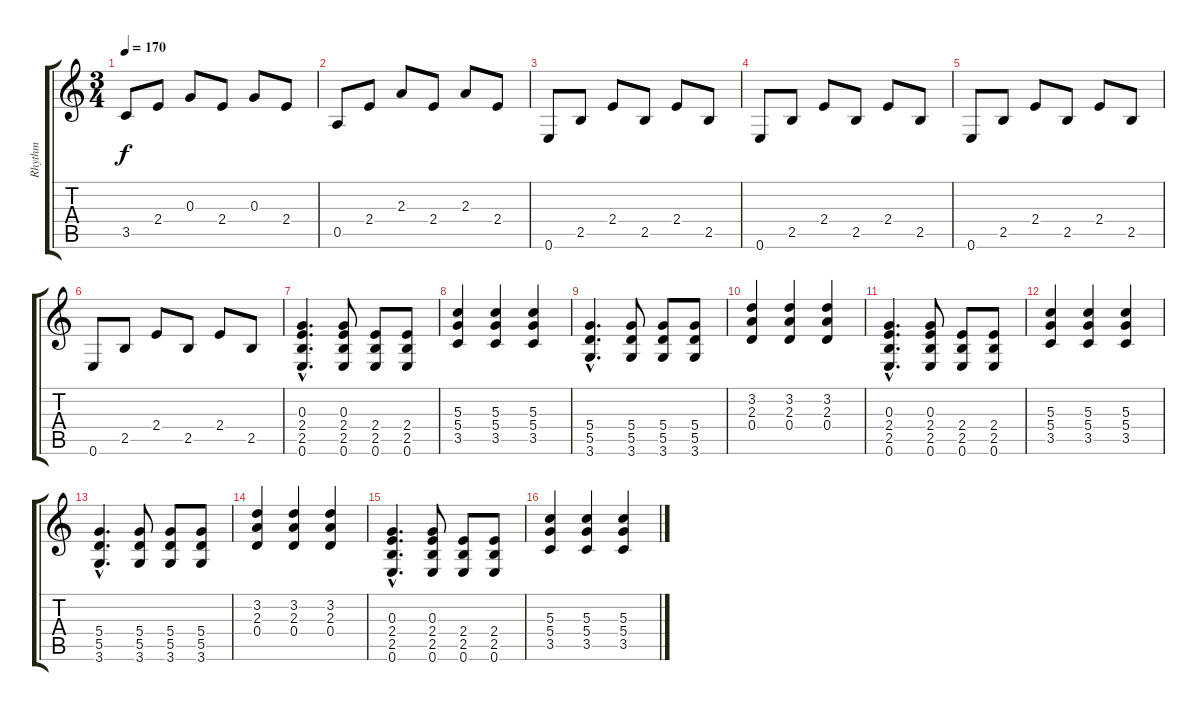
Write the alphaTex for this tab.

\track ("Rhythm" "Rhythm") {instrument distortionguitar}
\staff {score tabs}
\tuning (E4 B3 G3 D3 A2 E2) {hide}
\ts (3 4)
\tempo 170
\clef g2
\ks c
3.5.8{dy f} 2.4.8 0.3.8 2.4.8 0.3.8 2.4.8 |
0.5.8 2.4.8 2.3.8 2.4.8 2.3.8 2.4.8 |
0.6.8 2.5.8 2.4.8 2.5.8 2.4.8 2.5.8 |
0.6.8 2.5.8 2.4.8 2.5.8 2.4.8 2.5.8 |
0.6.8 2.5.8 2.4.8 2.5.8 2.4.8 2.5.8 |
0.6.8 2.5.8 2.4.8 2.5.8 2.4.8 2.5.8 |
(0.3{hac} 2.4{hac} 2.5{hac} 0.6{hac}).4{d} (0.3 2.4 2.5 0.6).8 (2.4 2.5 0.6).8 (2.4 2.5 0.6).8 |
(5.3 5.4 3.5).4 (5.3 5.4 3.5).4 (5.3 5.4 3.5).4 |
(5.4{hac} 5.5{hac} 3.6{hac}).4{d} (5.4 5.5 3.6).8 (5.4 5.5 3.6).8 (5.4 5.5 3.6).8 |
(3.2 2.3 0.4).4 (3.2 2.3 0.4).4 (3.2 2.3 0.4).4 |
(0.3{hac} 2.4{hac} 2.5{hac} 0.6{hac}).4{d} (0.3 2.4 2.5 0.6).8 (2.4 2.5 0.6).8 (2.4 2.5 0.6).8 |
(5.3 5.4 3.5).4 (5.3 5.4 3.5).4 (5.3 5.4 3.5).4 |
(5.4{hac} 5.5{hac} 3.6{hac}).4{d} (5.4 5.5 3.6).8 (5.4 5.5 3.6).8 (5.4 5.5 3.6).8 |
(3.2 2.3 0.4).4 (3.2 2.3 0.4).4 (3.2 2.3 0.4).4 |
(0.3{hac} 2.4{hac} 2.5{hac} 0.6{hac}).4{d} (0.3 2.4 2.5 0.6).8 (2.4 2.5 0.6).8 (2.4 2.5 0.6).8 |
(5.3 5.4 3.5).4 (5.3 5.4 3.5).4 (5.3 5.4 3.5).4
